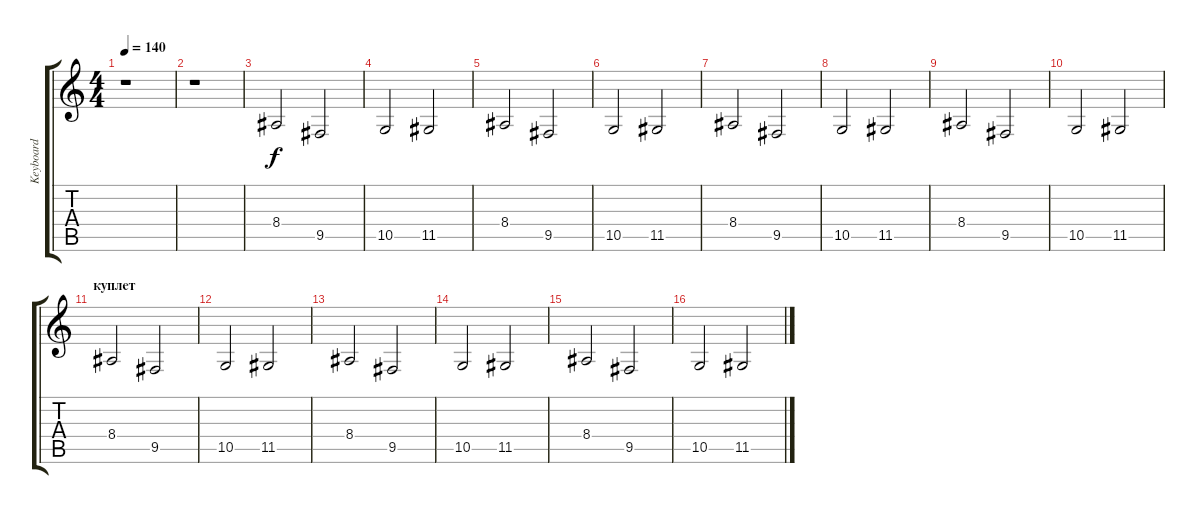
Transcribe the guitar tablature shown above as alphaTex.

\track ("Keyboard" "Keyboard") {instrument stringensemble2}
\staff {score tabs}
\tuning (E4 B3 G3 D3 A2 E2) {hide}
\ts (4 4)
\tempo 140
\clef g2
\ks c
r.1{dy f instrument stringensemble2} |
r.1 |
8.4.2 9.5.2 |
10.5.2 11.5.2 |
8.4.2 9.5.2 |
10.5.2 11.5.2 |
8.4.2 9.5.2 |
10.5.2 11.5.2 |
8.4.2 9.5.2 |
10.5.2 11.5.2 |
\section ("" "куплет")
8.4.2 9.5.2 |
10.5.2 11.5.2 |
8.4.2 9.5.2 |
10.5.2 11.5.2 |
8.4.2 9.5.2 |
10.5.2 11.5.2
